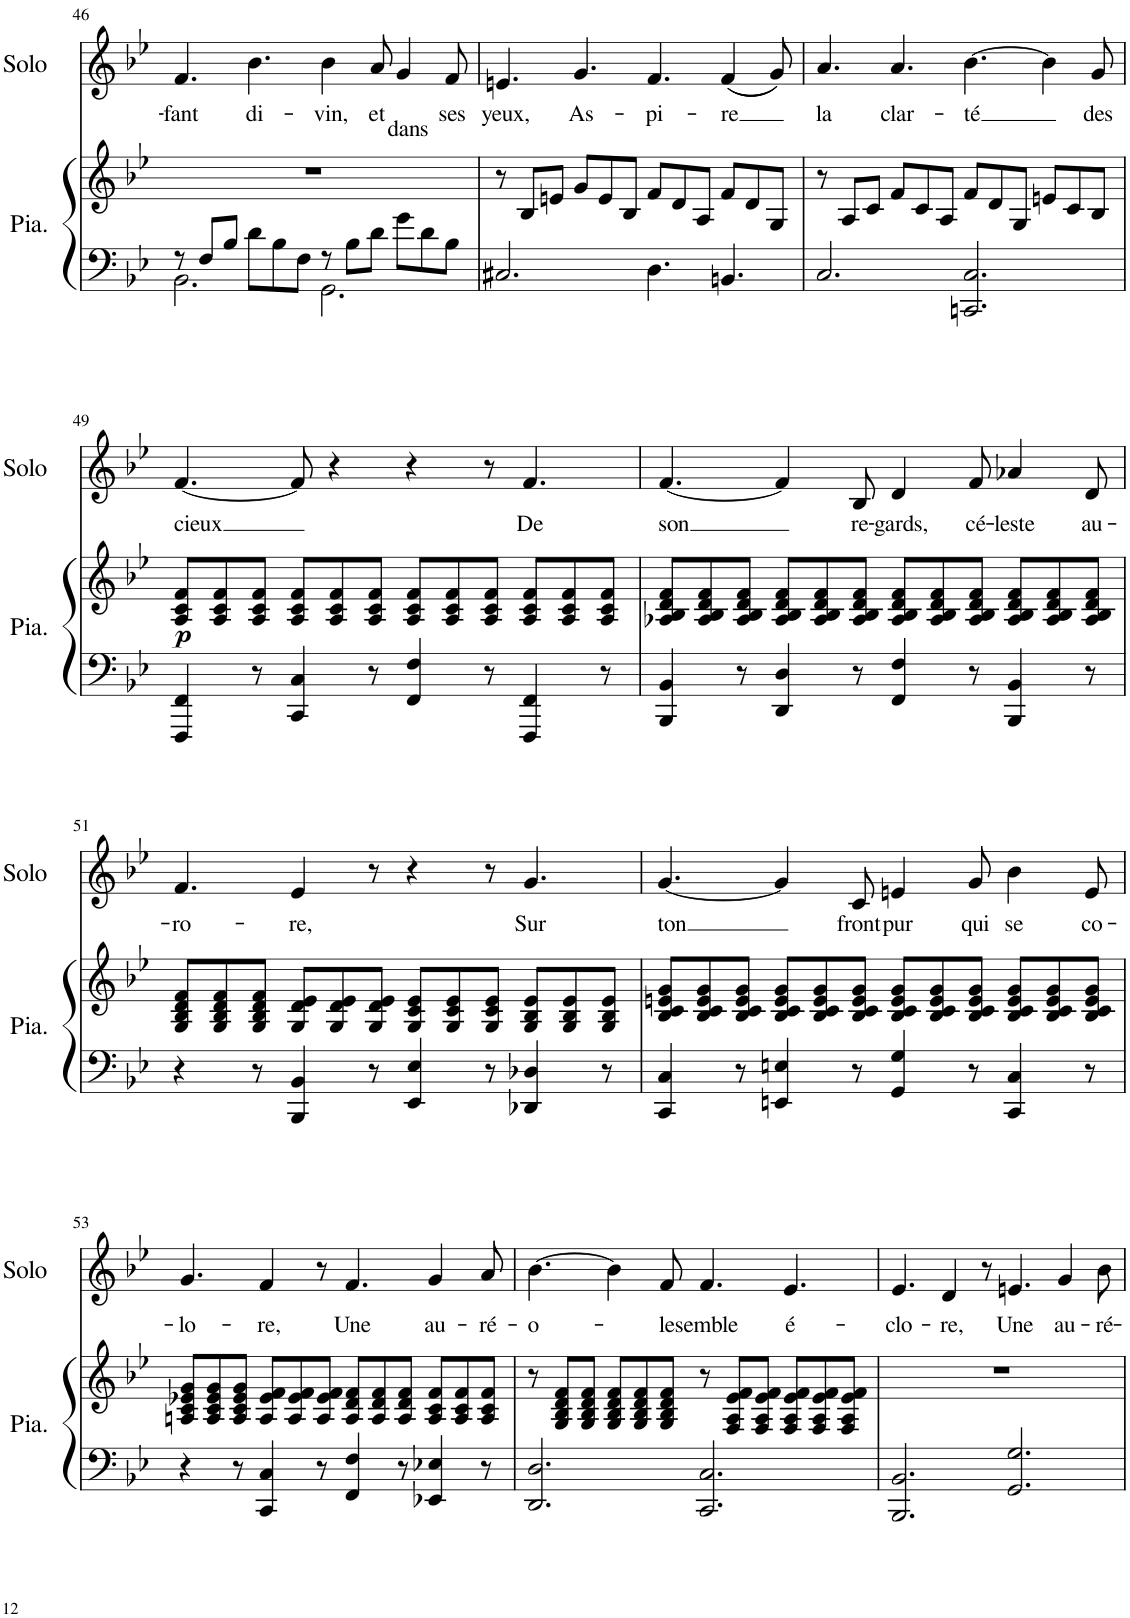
**kern	**kern	**dynam	**kern	**text
*part2	*part2	*part2	*part1	*part1
*staff3	*staff2	*staff2/3	*staff1	*staff1
*I"Piano	*	*	*I"Solo	*
*I'Pia.	*	*	*I'Solo	*
!!LO:PB:g=z
*clefF4	*clefG2	*	*clefG2	*
*k[b-e-]	*k[b-e-]	*	*k[b-e-]	*
*M12/8	*M12/8	*	*M12/8	*
=46	=46	=46	=46	=46
*^	*	*	*	*
!	!	!	!	!	!LO:LY:b
8r	2.BB-\	1.r	.	4.f/	-fant
8F/L	.	.	.	.	.
8B-/J	.	.	.	.	.
!	!	!	!	!	!LO:LY:b
8d\L	.	.	.	4.b-\	di-
8B-\	.	.	.	.	.
8F\J	.	.	.	.	.
!	!	!	!	!	!LO:LY:b
8r	2.GG\	.	.	4b-\	-vin,
8B-\L	.	.	.	.	.
!	!	!	!	!	!LO:LY:b
8d\J	.	.	.	8a/	et
!	!	!	!	!	!LO:LY:b
8g\L	.	.	.	4g/	dans
8d\	.	.	.	.	.
!	!	!	!	!	!LO:LY:b
8B-\J	.	.	.	8f/	ses
*v	*v	*	*	*	*
=47	=47	=47	=47	=47
!	!	!	!	!LO:LY:b
2.C#X/	8r	.	4.en/	yeux,
.	8B-/L	.	.	.
.	8en/J	.	.	.
!	!	!	!	!LO:LY:b
.	8g/L	.	4.g/	As-
.	8e/	.	.	.
.	8B-/J	.	.	.
!	!	!	!	!LO:LY:b
4.D\	8f/L	.	4.f/	-pi-
.	8d/	.	.	.
.	8A/J	.	.	.
!	!	!	!	!LO:LY:b
4.BBn/	8f/L	.	((4f/	-re
.	8d/	.	.	.
.	8G/J	.	8g/))	.
=48	=48	=48	=48	=48
!	!	!	!	!LO:LY:b
2.C/	8r	.	4.a/	la
.	8A/L	.	.	.
.	8c/J	.	.	.
!	!	!	!	!LO:LY:b
.	8f/L	.	4.a/	clar-
.	8c/	.	.	.
.	8A/J	.	.	.
!	!	!	!	!LO:LY:b
2.CCn/ 2.C/	8f/L	.	[4.b-\	-té
.	8d/	.	.	.
.	8G/J	.	.	.
.	8en/L	.	4b-\]	.
.	8c/	.	.	.
!	!	!	!	!LO:LY:b
.	8B-/J	.	8g/	des
!!LO:LB:g=z
=49	=49	=49	=49	=49
!	!	!LO:DY:b	!	!LO:LY:b
4FFF/ 4FF/	8A/ 8c/ 8f/L	p	[4.f/	cieux
.	8A/ 8c/ 8f/	.	.	.
8r	8A/ 8c/ 8f/J	.	.	.
4CC/ 4C/	8A/ 8c/ 8f/L	.	8f/]	.
.	8A/ 8c/ 8f/	.	4r	.
8r	8A/ 8c/ 8f/J	.	.	.
4FF/ 4F/	8A/ 8c/ 8f/L	.	4r	.
.	8A/ 8c/ 8f/	.	.	.
8r	8A/ 8c/ 8f/J	.	8r	.
!	!	!	!	!LO:LY:b
4FFF/ 4FF/	8A/ 8c/ 8f/L	.	4.f/	De
.	8A/ 8c/ 8f/	.	.	.
8r	8A/ 8c/ 8f/J	.	.	.
=50	=50	=50	=50	=50
!	!	!	!	!LO:LY:b
4BBB-/ 4BB-/	8A-X/ 8B-/ 8d/ 8f/L	.	[4.f/	son
.	8A-/ 8B-/ 8d/ 8f/	.	.	.
8r	8A-/ 8B-/ 8d/ 8f/J	.	.	.
4DD/ 4D/	8A-/ 8B-/ 8d/ 8f/L	.	4f/]	.
.	8A-/ 8B-/ 8d/ 8f/	.	.	.
!	!	!	!	!LO:LY:b
8r	8A-/ 8B-/ 8d/ 8f/J	.	8B-/	re-
!	!	!	!	!LO:LY:b
4FF/ 4F/	8A-/ 8B-/ 8d/ 8f/L	.	4d/	-gards,
.	8A-/ 8B-/ 8d/ 8f/	.	.	.
!	!	!	!	!LO:LY:b
8r	8A-/ 8B-/ 8d/ 8f/J	.	8f/	cé-
!	!	!	!	!LO:LY:b
4BBB-/ 4BB-/	8A-/ 8B-/ 8d/ 8f/L	.	4a-X/	-leste
.	8A-/ 8B-/ 8d/ 8f/	.	.	.
!	!	!	!	!LO:LY:b
8r	8A-/ 8B-/ 8d/ 8f/J	.	8d/	au-
!!LO:LB:g=z
=51	=51	=51	=51	=51
!	!	!	!	!LO:LY:b
4r	8G/ 8B-/ 8d/ 8f/L	.	4.f/	-ro-
.	8G/ 8B-/ 8d/ 8f/	.	.	.
8r	8G/ 8B-/ 8d/ 8f/J	.	.	.
!	!	!	!	!LO:LY:b
4BBB-/ 4BB-/	8G/ 8d/ 8e-/L	.	4e-/	-re,
.	8G/ 8d/ 8e-/	.	.	.
8r	8G/ 8d/ 8e-/J	.	8r	.
4EE-/ 4E-/	8G/ 8c/ 8e-/L	.	4r	.
.	8G/ 8c/ 8e-/	.	.	.
8r	8G/ 8c/ 8e-/J	.	8r	.
!	!	!	!	!LO:LY:b
4DD-X/ 4D-X/	8G/ 8B-/ 8e-/L	.	4.g/	Sur
.	8G/ 8B-/ 8e-/	.	.	.
8r	8G/ 8B-/ 8e-/J	.	.	.
=52	=52	=52	=52	=52
!	!	!	!	!LO:LY:b
4CC/ 4C/	8B-/ 8c/ 8en/ 8g/L	.	[4.g/	ton
.	8B-/ 8c/ 8e/ 8g/	.	.	.
8r	8B-/ 8c/ 8e/ 8g/J	.	.	.
4EEn/ 4En/	8B-/ 8c/ 8e/ 8g/L	.	4g/]	.
.	8B-/ 8c/ 8e/ 8g/	.	.	.
!	!	!	!	!LO:LY:b
8r	8B-/ 8c/ 8e/ 8g/J	.	8c/	front
!	!	!	!	!LO:LY:b
4GG/ 4G/	8B-/ 8c/ 8e/ 8g/L	.	4en/	pur
.	8B-/ 8c/ 8e/ 8g/	.	.	.
!	!	!	!	!LO:LY:b
8r	8B-/ 8c/ 8e/ 8g/J	.	8g/	qui
!	!	!	!	!LO:LY:b
4CC/ 4C/	8B-/ 8c/ 8e/ 8g/L	.	4b-\	se
.	8B-/ 8c/ 8e/ 8g/	.	.	.
!	!	!	!	!LO:LY:b
8r	8B-/ 8c/ 8e/ 8g/J	.	8e/	co-
!!LO:LB:g=z
=53	=53	=53	=53	=53
!	!	!	!	!LO:LY:b
4r	8An/ 8c/ 8e-X/ 8g/L	.	4.g/	-lo-
.	8A/ 8c/ 8e-/ 8g/	.	.	.
8r	8A/ 8c/ 8e-/ 8g/J	.	.	.
!	!	!	!	!LO:LY:b
4CC/ 4C/	8A/ 8e-/ 8f/L	.	4f/	-re,
.	8A/ 8e-/ 8f/	.	.	.
8r	8A/ 8e-/ 8f/J	.	8r	.
!	!	!	!	!LO:LY:b
4FF/ 4F/	8A/ 8d/ 8f/L	.	4.f/	Une
.	8A/ 8d/ 8f/	.	.	.
8r	8A/ 8d/ 8f/J	.	.	.
!	!	!	!	!LO:LY:b
4EE-X/ 4E-X/	8A/ 8c/ 8f/L	.	4g/	au-
.	8A/ 8c/ 8f/	.	.	.
!	!	!	!	!LO:LY:b
8r	8A/ 8c/ 8f/J	.	8a/	-ré-
=54	=54	=54	=54	=54
!	!	!	!	!LO:LY:b
2.DD/ 2.D/	8r	.	[4.b-\	-o-
.	8G/ 8B-/ 8d/ 8f/L	.	.	.
.	8G/ 8B-/ 8d/ 8f/J	.	.	.
.	8G/ 8B-/ 8d/ 8f/L	.	4b-\]	.
.	8G/ 8B-/ 8d/ 8f/	.	.	.
!	!	!	!	!LO:LY:b
.	8G/ 8B-/ 8d/ 8f/J	.	8f/	-le
!	!	!	!	!LO:LY:b
2.CC/ 2.C/	8r	.	4.f/	semble
.	8F/ 8A/ 8e-/ 8f/L	.	.	.
.	8F/ 8A/ 8e-/ 8f/J	.	.	.
!	!	!	!	!LO:LY:b
.	8F/ 8A/ 8e-/ 8f/L	.	4.e-/	é-
.	8F/ 8A/ 8e-/ 8f/	.	.	.
.	8F/ 8A/ 8e-/ 8f/J	.	.	.
=55	=55	=55	=55	=55
!	!	!	!	!LO:LY:b
2.BBB-/ 2.BB-/	1.r	.	4.e-/	-clo-
!	!	!	!	!LO:LY:b
.	.	.	4d/	-re,
.	.	.	8r	.
!	!	!	!	!LO:LY:b
2.GG/ 2.G/	.	.	4.en/	Une
!	!	!	!	!LO:LY:b
.	.	.	4g/	au-
!	!	!	!	!LO:LY:b
.	.	.	8b-\	-ré-
=	=	=	=	=
*-	*-	*-	*-	*-
